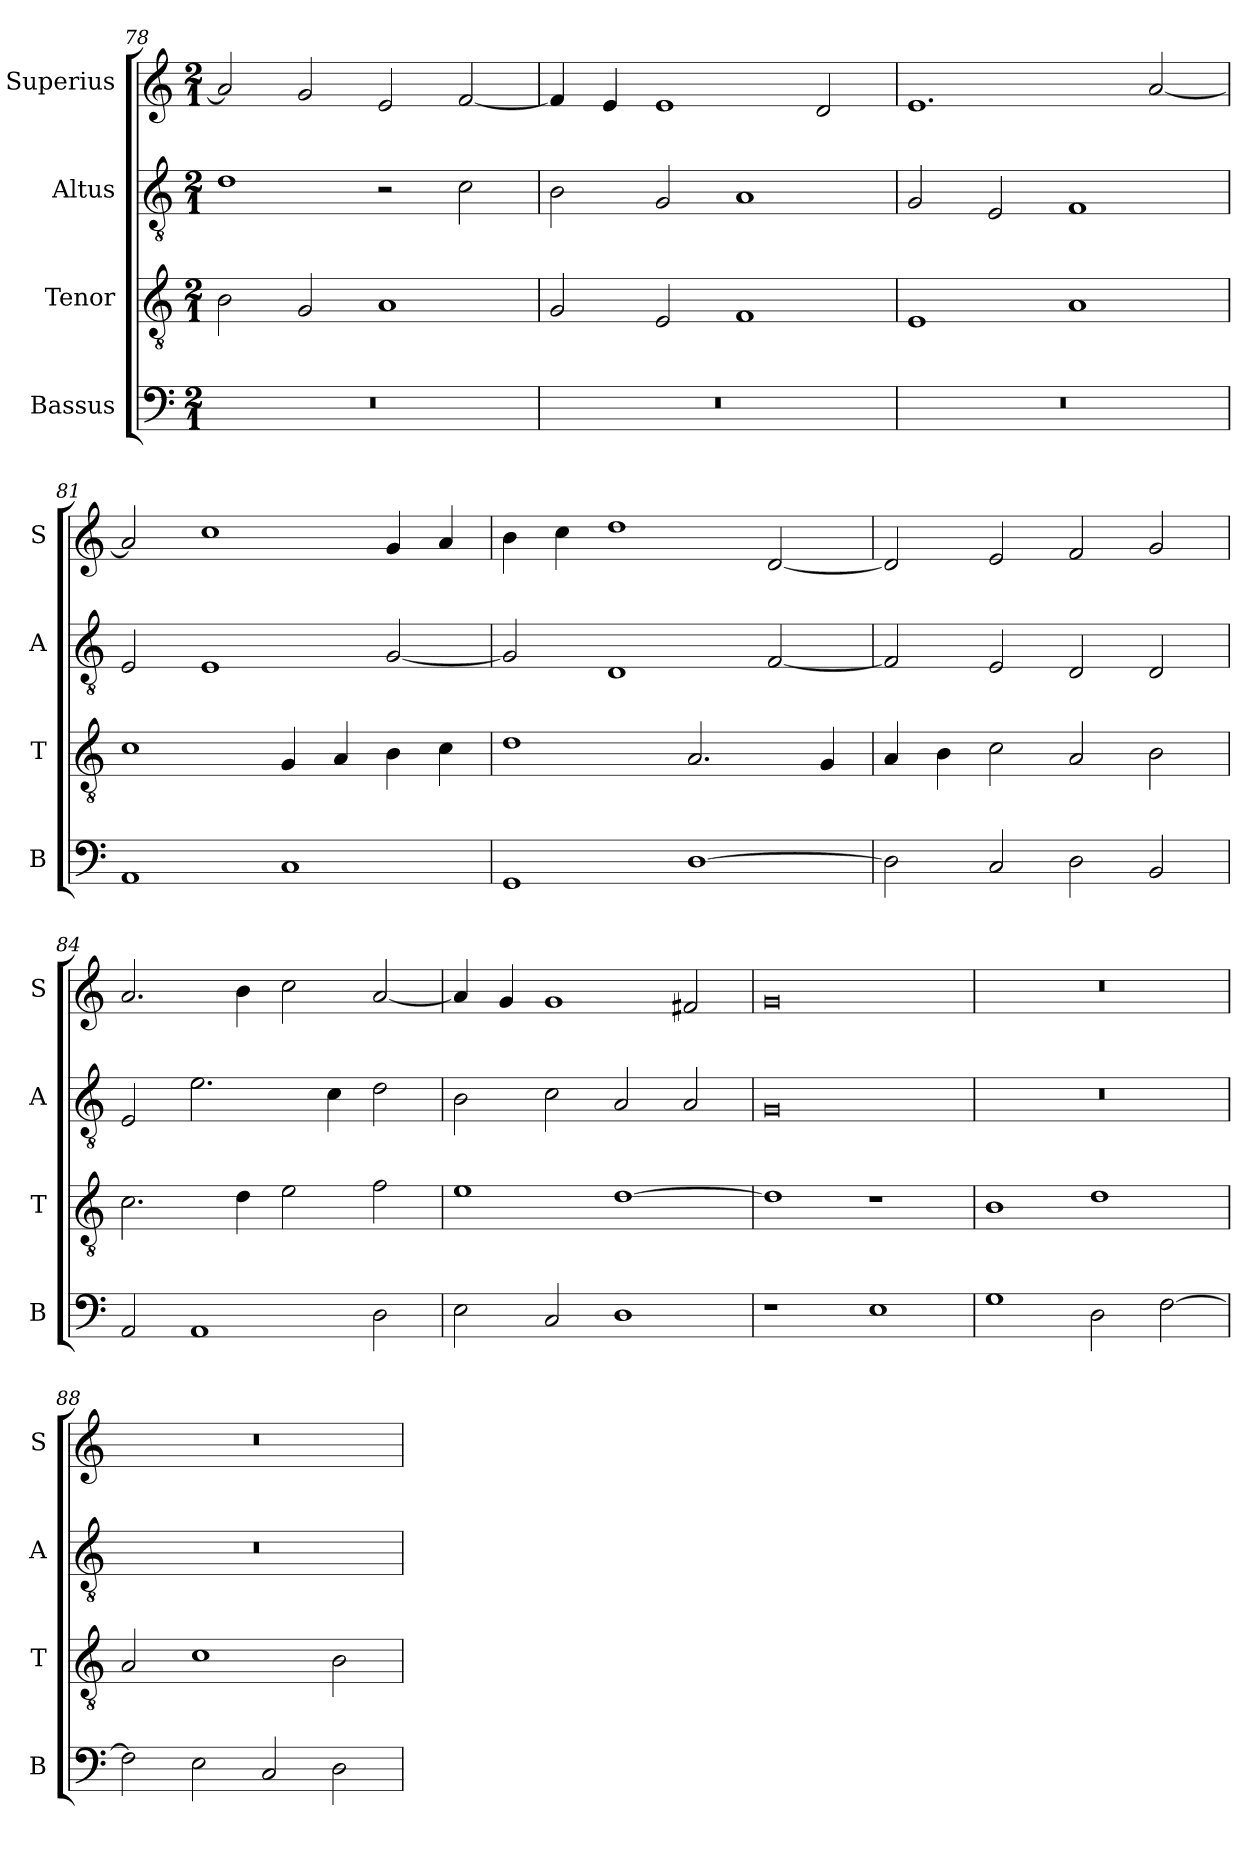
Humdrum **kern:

**kern	**kern	**kern	**kern
*part4	*part3	*part2	*part1
*staff4	*staff3	*staff2	*staff1
*I"Bassus	*I"Tenor	*I"Altus	*I"Superius
*I'B	*I'T	*I'A	*I'S
*clefF4	*clefGv2	*clefGv2	*clefG2
*k[]	*k[]	*k[]	*k[]
*C:	*C:	*C:	*C:
*M2/1	*M2/1	*M2/1	*M2/1
=78	=78	=78	=78
0r	2B	1d	2a]
.	2G	.	2g
.	1A	2r	2e
.	.	2c	[2f
=79	=79	=79	=79
0r	2G	2B	4f]
.	.	.	4e
.	2E	2G	1e
.	1F	1A	.
.	.	.	2d
=80	=80	=80	=80
0r	1E	2G	1.e
.	.	2E	.
.	1A	1F	.
.	.	.	[2a
=81	=81	=81	=81
1AA	1c	2E	2a]
.	.	1E	1cc
1C	4G	.	.
.	4A	.	.
.	4B	[2G	4g
.	4c	.	4a
=82	=82	=82	=82
1GG	1d	2G]	4b
.	.	.	4cc
.	.	1D	1dd
[1D	2.A	.	.
.	.	[2F	[2d
.	4G	.	.
=83	=83	=83	=83
2D]	4A	2F]	2d]
.	4B	.	.
2C	2c	2E	2e
2D	2A	2D	2f
2BB	2B	2D	2g
=84	=84	=84	=84
2AA	2.c	2E	2.a
1AA	.	2.e	.
.	4d	.	4b
.	2e	.	2cc
.	.	4c	.
2D	2f	2d	[2a
=85	=85	=85	=85
2E	1e	2B	4a]
.	.	.	4g
2C	.	2c	1g
1D	[1d	2A	.
.	.	2A	2f#X
=86	=86	=86	=86
1r	1d]	0G	0g
1E	1r	.	.
=87	=87	=87	=87
1G	1B	0r	0r
2D	1d	.	.
[2F	.	.	.
=88	=88	=88	=88
2F]	2A	0r	0r
2E	1c	.	.
2C	.	.	.
2D	2B	.	.
=	=	=	=
*-	*-	*-	*-
